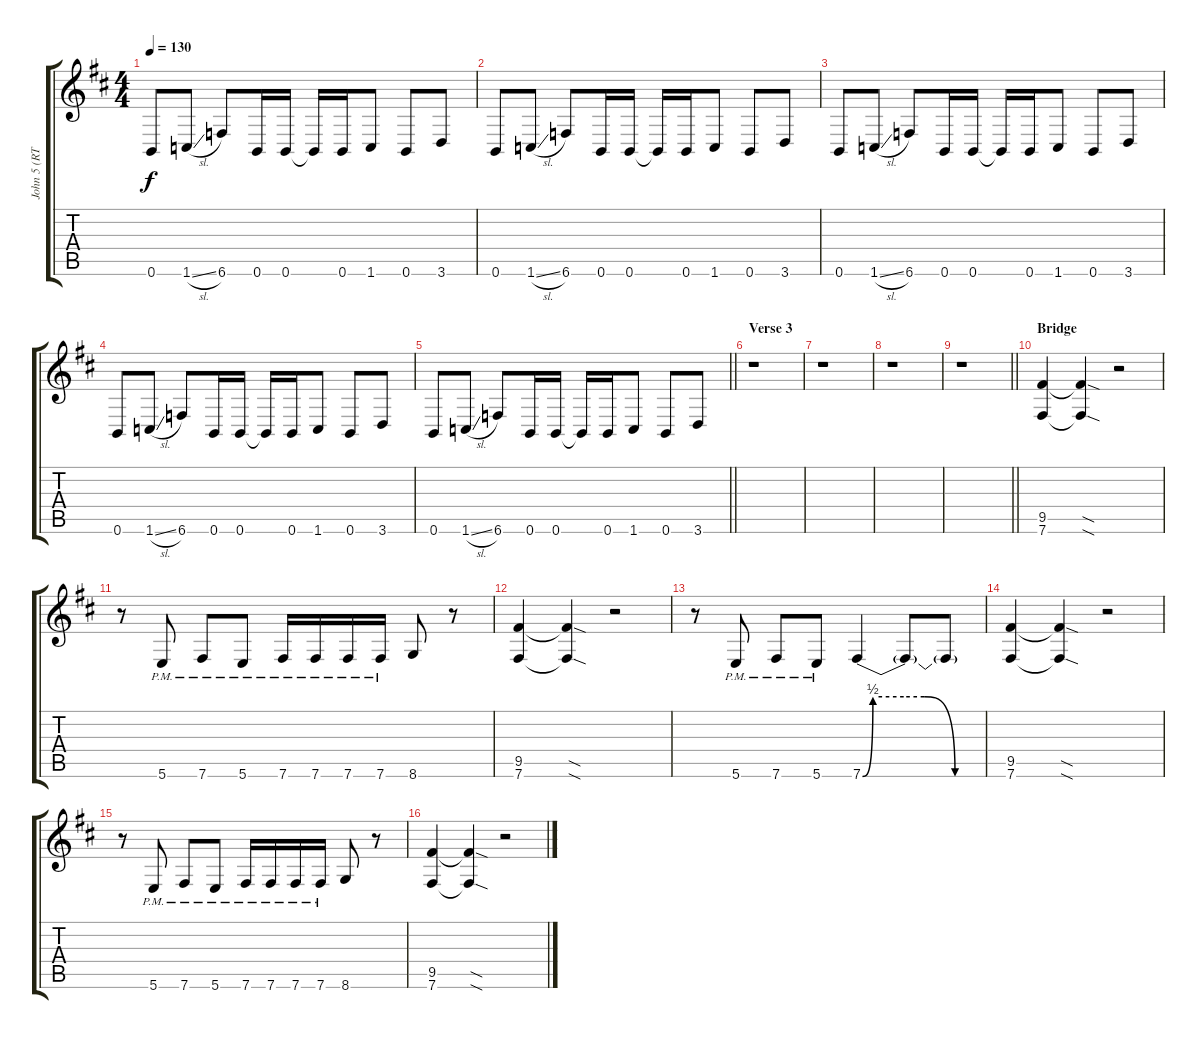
\track ("John 5 (RTHM)" "John 5 (RT") {instrument overdrivenguitar}
\staff {score tabs}
\tuning (E4 B3 G3 D3 A2 B1) {hide}
\ts (4 4)
\tempo 130
\clef g2
\ks d
0.6.8{dy f} 1.6{sl}.8 6.6.8 0.6.16 0.6.16 0.6{t}.16 0.6.16 1.6.8 0.6.8 3.6.8 |
0.6.8 1.6{sl}.8 6.6.8 0.6.16 0.6.16 0.6{t}.16 0.6.16 1.6.8 0.6.8 3.6.8 |
0.6.8 1.6{sl}.8 6.6.8 0.6.16 0.6.16 0.6{t}.16 0.6.16 1.6.8 0.6.8 3.6.8 |
0.6.8 1.6{sl}.8 6.6.8 0.6.16 0.6.16 0.6{t}.16 0.6.16 1.6.8 0.6.8 3.6.8 |
\barLineRight lightlight
0.6.8 1.6{sl}.8 6.6.8 0.6.16 0.6.16 0.6{t}.16 0.6.16 1.6.8 0.6.8 3.6.8 |
\section ("" "Verse 3")
r.1 |
r.1 |
r.1 |
\barLineRight lightlight
r.1 |
\section ("" "Bridge")
(9.5 7.6).4{balance 8} (9.5{sod t} 7.6{sod t}).4 r.2 |
r.8 5.6{pm}.8 7.6{pm}.8 5.6{pm}.8 7.6{pm}.16 7.6{pm}.16 7.6{pm}.16 7.6{pm}.16 8.6.8 r.8 |
(9.5 7.6).4 (9.5{sod t} 7.6{sod t}).4 r.2 |
r.8 5.6{pm}.8 7.6{pm}.8 5.6{pm}.8 7.6{be (custom 0 0 5 2 20 2 30 2 45 0 60 0)}.4 7.6{t}.8 7.6{t}.8 |
(9.5 7.6).4 (9.5{sod t} 7.6{sod t}).4 r.2 |
r.8 5.6{pm}.8 7.6{pm}.8 5.6{pm}.8 7.6{pm}.16 7.6{pm}.16 7.6{pm}.16 7.6{pm}.16 8.6.8 r.8 |
(9.5 7.6).4 (9.5{sod t} 7.6{sod t}).4 r.2
